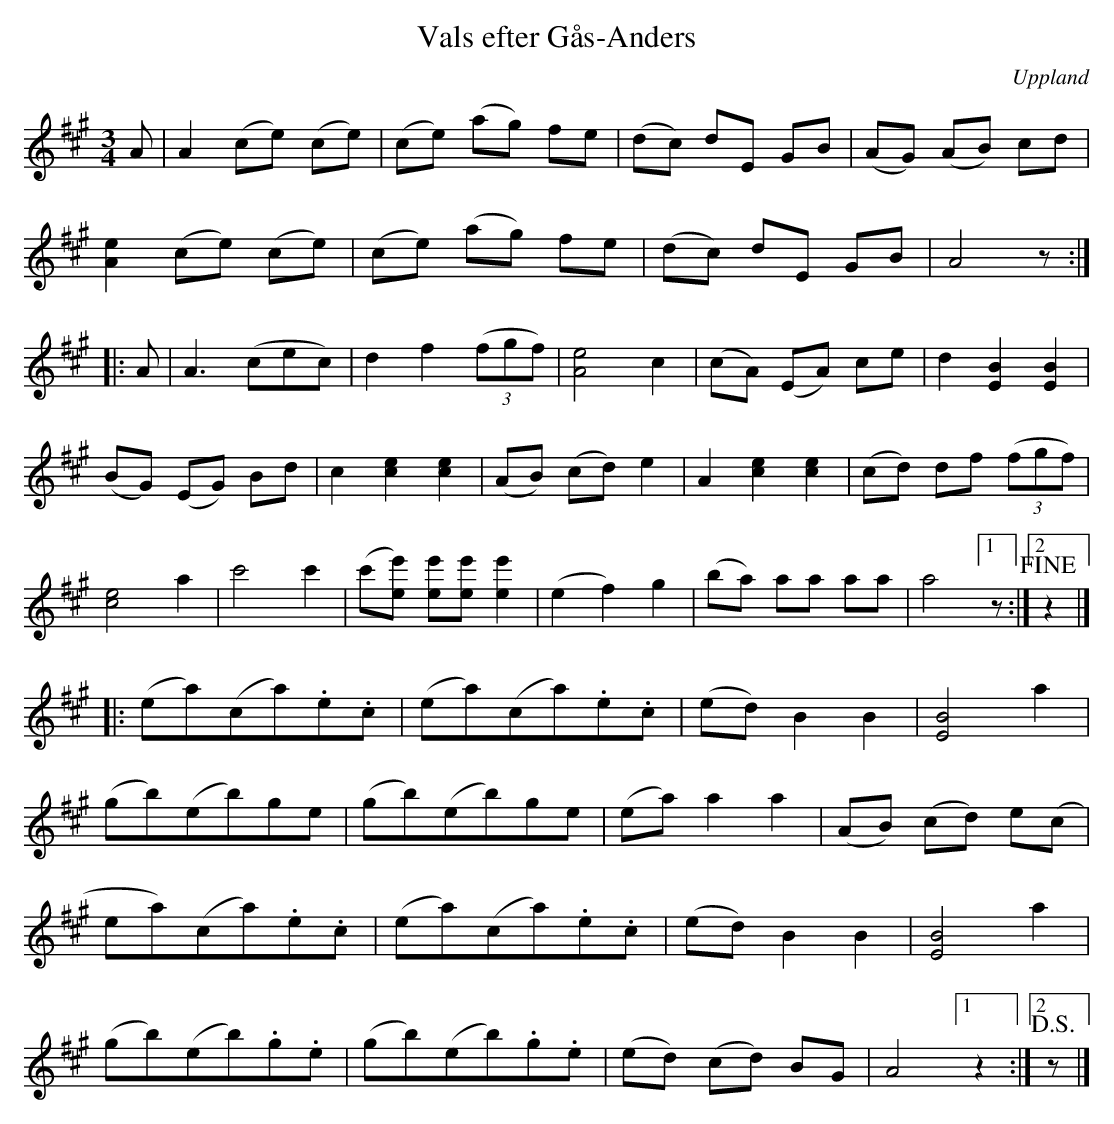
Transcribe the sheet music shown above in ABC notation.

X:1
T:Vals efter Gås-Anders
O:Uppland
M: 3/4
L: 1/8
K: A
A | A2     (ce) (ce) | (ce) (ag) fe | (dc) dE GB | (AG) (AB) cd |
    [e2A2] (ce) (ce) | (ce) (ag) fe | (dc) dE GB | A4 z :|
!segno! \
|:A | A3 (cec) | d2 f2 ((3fgf) | [A4e4] c2 | (cA) (EA) ce | d2 [B2E2] [E2B2] |
 (BG) (EG) Bd  | c2 [c2e2] [e2c2] | (AB) (cd) e2 | A2 [c2e2] [e2c2] | (cd) df ((3fgf) |
 [c4e4] a2     | c'4        c'2 | (c'[ee']) [ee'][ee'] [e'2e2] | (e2 f2) g2 | (ba) aa aa | a4 [1 z :|2 !fine! z2 |]
|: (ea)(ca).e.c | (ea)(ca).e.c | (ed) B2   B2 | [E4B4] a2 |
(gb)(eb)ge   | (gb)(eb)ge   | (ea) a2   a2 | (AB) (cd)  e(c |
ea)(ca).e.c| (ea)(ca).e.c | (ed) B2   B2 | [E4B4] a2 |
(gb)(eb).g.e | (gb)(eb).g.e | (ed) (cd) BG | A4 [1 z2 :|2 !D.S.! z|]
